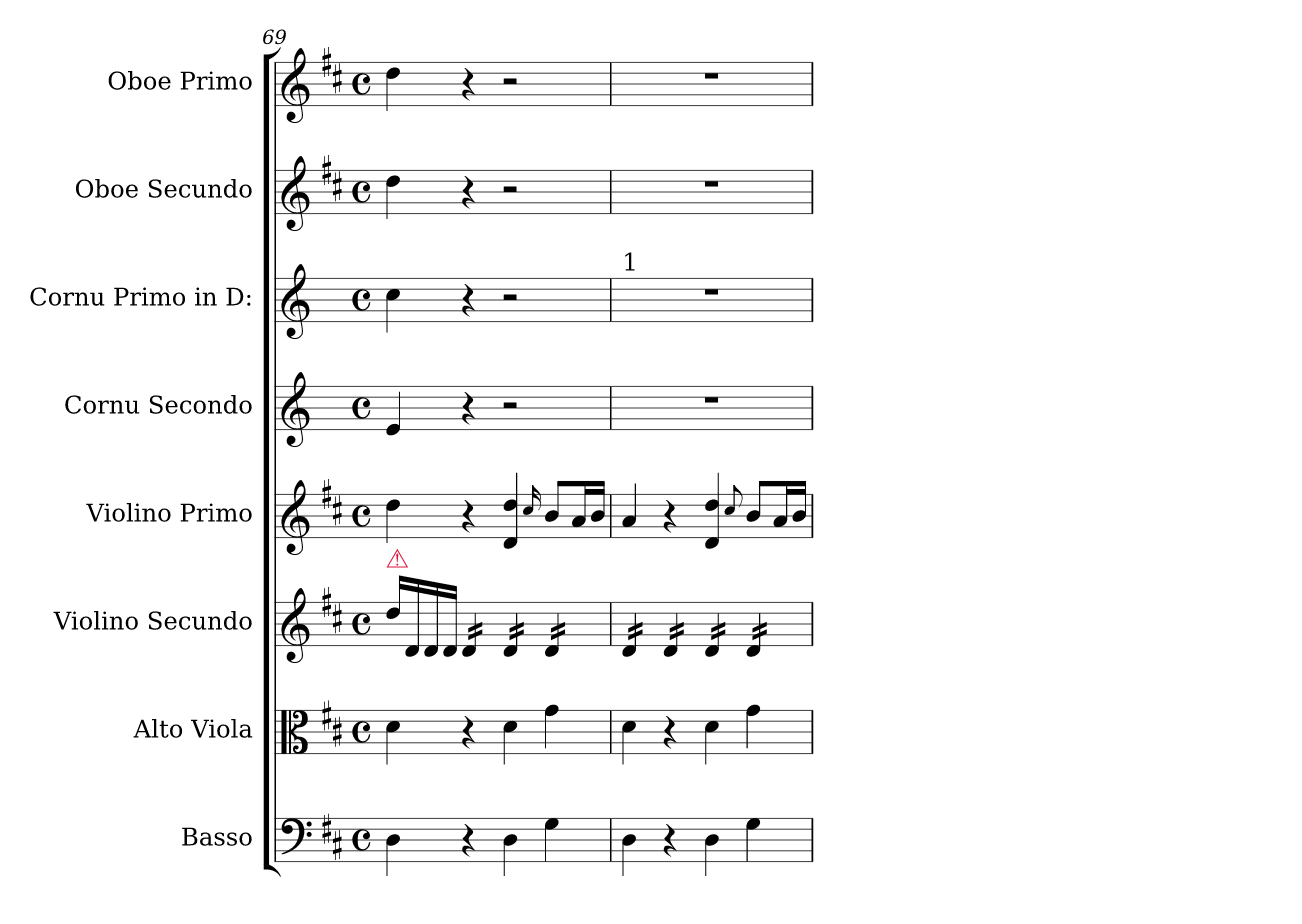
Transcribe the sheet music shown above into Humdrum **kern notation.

**kern	**kern	**kern	**kern	**dynam	**kern	**kern	**kern	**kern
*part8	*part7	*part6	*part5	*part5	*part4	*part3	*part2	*part1
*staff8	*staff7	*staff6	*staff5	*staff5	*staff4	*staff3	*staff2	*staff1
*I"Basso	*I"Alto Viola	*I"Violino Secundo	*I"Violino Primo	*	*I"Cornu Secondo	*I"Cornu Primo in D:	*I"Oboe Secundo	*I"Oboe Primo
*	*I'Vla	*	*I'Vn I	*	*	*I'Cor I	*	*I'Ob I
*clefF4	*clefC3	*clefG2	*clefG2	*	*clefG2	*clefG2	*clefG2	*clefG2
*	*	*	*	*	*ITrd-1c-2	*ITrd-1c-2	*	*
*k[f#c#]	*k[f#c#]	*k[f#c#]	*k[f#c#]	*	*k[f#c#]	*k[f#c#]	*k[f#c#]	*k[f#c#]
*D:	*D:	*D:	*D:	*	*D:	*D:	*D:	*D:
*M4/4	*M4/4	*M4/4	*M4/4	*	*M4/4	*M4/4	*M4/4	*M4/4
*met(c)	*met(c)	*met(c)	*met(c)	*	*met(c)	*met(c)	*met(c)	*met(c)
=69	=69	=69	=69	=69	=69	=69	=69	=69
!	!	!LO:TX:a:color=crimson:t=⚠	!	!	!	!	!	!
4D\	4d\	16dd/LL	4dd\	.	4f#/	4dd\	4dd\	4dd\
.	.	16d/	.	.	.	.	.	.
.	.	16d/	.	.	.	.	.	.
.	.	16d/JJ	.	.	.	.	.	.
*	*	*tremolo	*	*	*	*	*	*
4r	4r	16d/LL	4r	.	4r	4r	4r	4r
.	.	16d/	.	.	.	.	.	.
.	.	16d/	.	.	.	.	.	.
.	.	16d/JJ	.	.	.	.	.	.
!	!	!	!	!LO:DY:a	!	!	!	!
4D\	4d\	16d/LL	4d/ 4dd/	fo.	2r	2r	2r	2r
.	.	16d/	.	.	.	.	.	.
.	.	16d/	.	.	.	.	.	.
.	.	16d/JJ	.	.	.	.	.	.
.	.	.	16qqcc#/	.	.	.	.	.
4G\	4g\	16d/LL	8b/L	.	.	.	.	.
.	.	16d/	.	.	.	.	.	.
.	.	16d/	16a/L	.	.	.	.	.
.	.	16d/JJ	16b/JJ	.	.	.	.	.
=70	=70	=70	=70	=70	=70	=70	=70	=70
!	!	!	!	!	!	!LO:TX:a:t=1	!	!
4D\	4d\	16d/LL	4a/	.	1r	1r	1r	1r
.	.	16d/	.	.	.	.	.	.
.	.	16d/	.	.	.	.	.	.
.	.	16d/JJ	.	.	.	.	.	.
4r	4r	16d/LL	4r	.	.	.	.	.
.	.	16d/	.	.	.	.	.	.
.	.	16d/	.	.	.	.	.	.
.	.	16d/JJ	.	.	.	.	.	.
4D\	4d\	16d/LL	4d/ 4dd/	.	.	.	.	.
.	.	16d/	.	.	.	.	.	.
.	.	16d/	.	.	.	.	.	.
.	.	16d/JJ	.	.	.	.	.	.
.	.	.	8qqcc#/	.	.	.	.	.
4G\	4g\	16d/LL	8b/L	.	.	.	.	.
.	.	16d/	.	.	.	.	.	.
.	.	16d/	16a/L	.	.	.	.	.
.	.	16d/JJ	16b/JJ	.	.	.	.	.
*	*	*Xtremolo	*	*	*	*	*	*
=	=	=	=	=	=	=	=	=
*-	*-	*-	*-	*-	*-	*-	*-	*-
